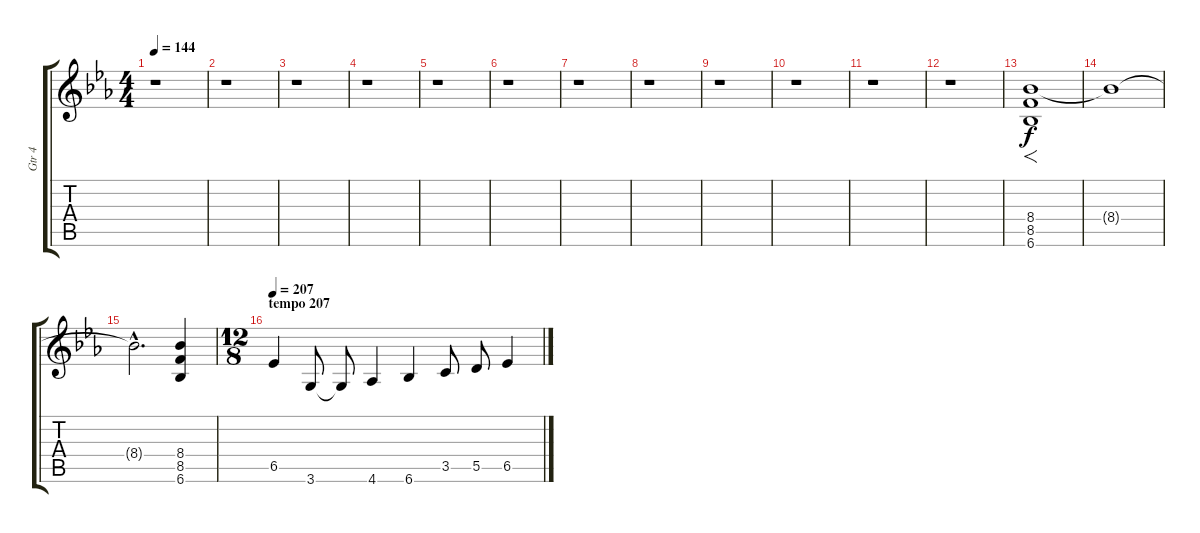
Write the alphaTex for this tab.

\track ("Gtr 4" "Gtr 4") {instrument overdrivenguitar}
\staff {score tabs}
\tuning (E4 B3 G3 D3 A2 E2) {hide}
\ts (4 4)
\tempo 144
\clef g2
\ks eb
r.1{dy f} |
r.1 |
r.1 |
r.1 |
r.1 |
r.1 |
r.1 |
r.1 |
r.1 |
r.1 |
r.1 |
r.1 |
(8.4 8.5 6.6).1{f} |
8.4{t}.1 |
8.4{hac t}.2{d} (8.4 8.5 6.6).4 |
\ts (12 8)
\section ("" "tempo 207")
\tempo 207
6.5.4 3.6.8 3.6{t}.8 4.6.4 6.6.4 3.5.8 5.5.8 6.5.4
